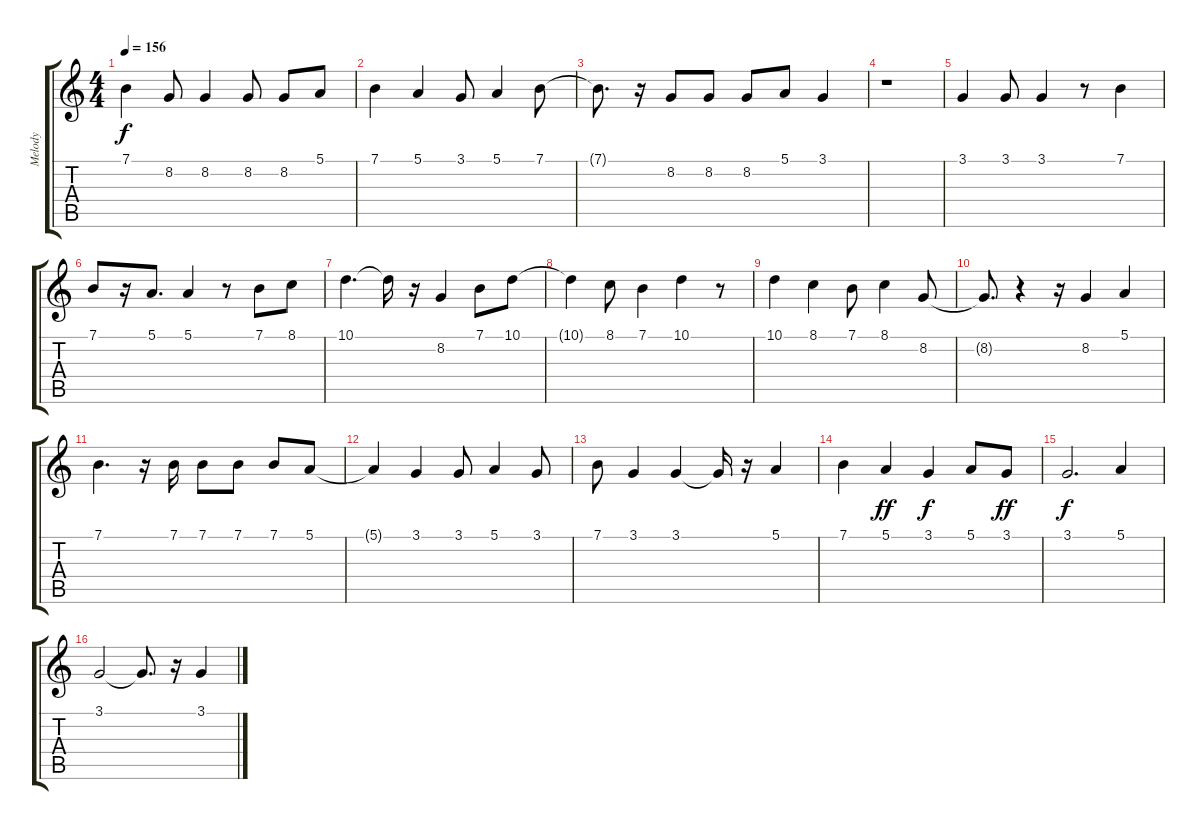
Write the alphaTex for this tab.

\track ("Melody" "Melody") {instrument flute}
\staff {score tabs}
\tuning (E4 B3 G3 D3 A2 E2) {hide}
\ts (4 4)
\tempo 156
\clef g2
\ks c
7.1.4{dy f} 8.2.8 8.2.4 8.2.8 8.2.8 5.1.8 |
7.1.4 5.1.4 3.1.8 5.1.4 7.1.8 |
7.1{t}.8{d} r.16 8.2.8 8.2.8 8.2.8 5.1.8 3.1.4 |
r.1 |
3.1.4 3.1.8 3.1.4 r.8 7.1.4 |
7.1.8 r.16 5.1.8{d} 5.1.4 r.8 7.1.8 8.1.8 |
10.1.4{d} 10.1{t}.16 r.16 8.2.4 7.1.8 10.1.8 |
10.1{t}.4 8.1.8 7.1.4 10.1.4 r.8 |
10.1.4 8.1.4 7.1.8 8.1.4 8.2.8 |
8.2{t}.8{d} r.4 r.16 8.2.4 5.1.4 |
7.1.4{d} r.16 7.1.16 7.1.8 7.1.8 7.1.8 5.1.8 |
5.1{t}.4 3.1.4 3.1.8 5.1.4 3.1.8 |
7.1.8 3.1.4 3.1.4 3.1{t}.16 r.16 5.1.4 |
7.1.4 5.1.4{dy ff} 3.1.4{dy f} 5.1.8 3.1.8{dy ff} |
3.1.2{d dy f} 5.1.4 |
3.1.2 3.1{t}.8{d} r.16 3.1.4
